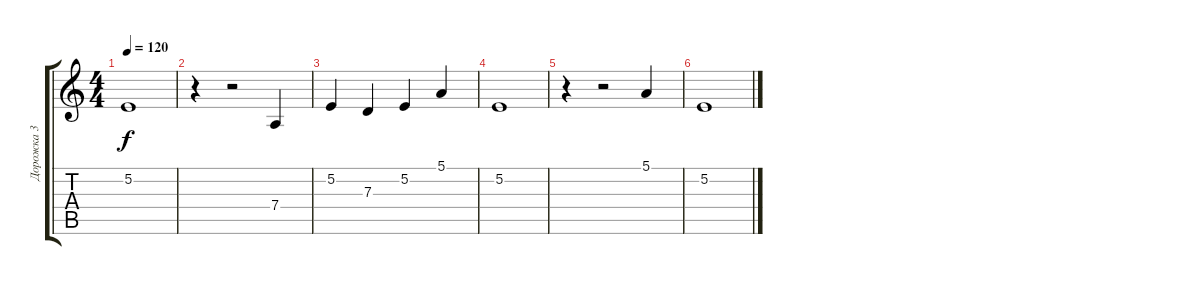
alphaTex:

\track ("Дорожка 3" "Дорожка 3") {instrument fx7echoes}
\staff {score tabs}
\tuning (E4 B3 G3 D3 A2 E2) {hide}
\ts (4 4)
\tempo 120
\clef g2
\ks c
5.2.1{dy f} |
r.4 r.2 7.4.4 |
5.2.4 7.3.4 5.2.4 5.1.4 |
5.2.1 |
r.4 r.2 5.1.4 |
5.2.1
